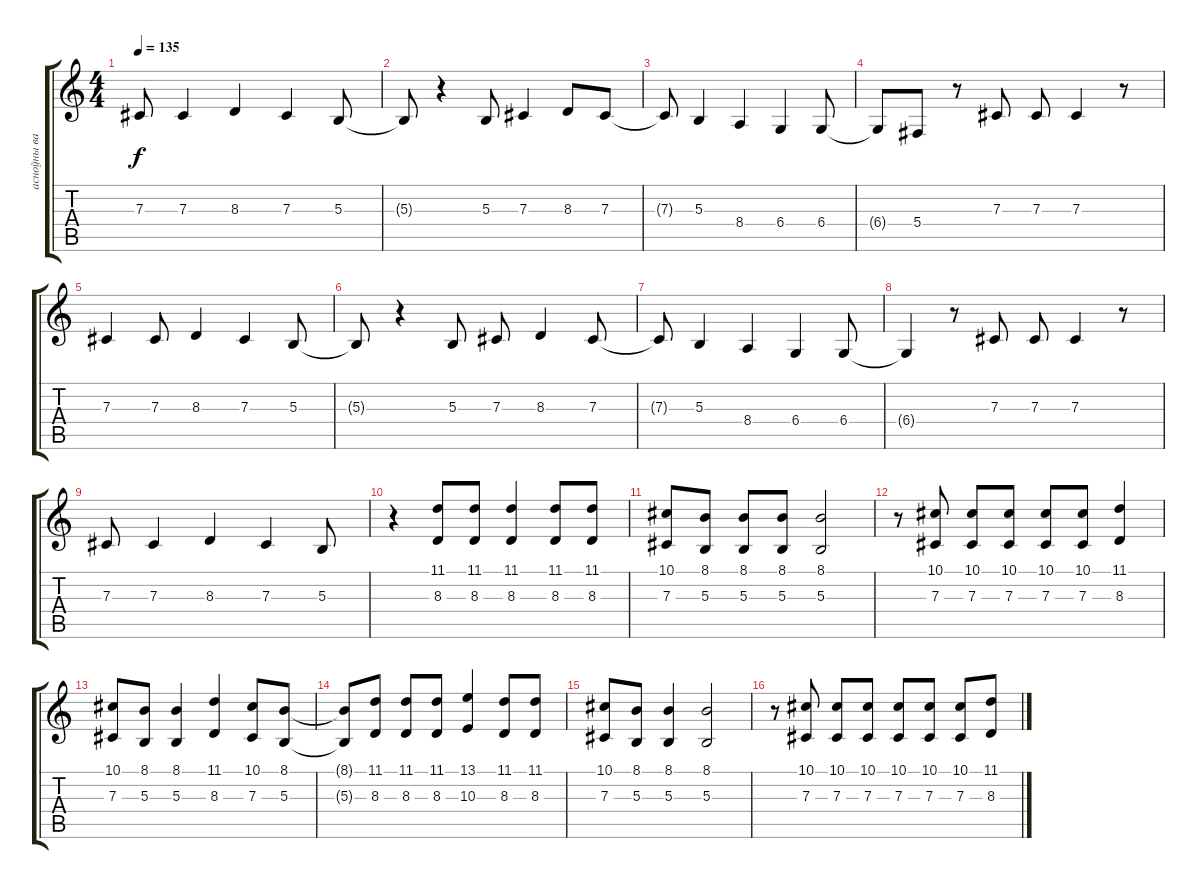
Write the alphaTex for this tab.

\track ("асноўны вакал Алесь  " "асноўны ва") {instrument lead6voice}
\staff {score tabs}
\tuning (Eb4 Bb3 Gb3 Db3 Ab2 Eb2) {hide}
\ts (4 4)
\tempo 135
\clef g2
\ks c
7.3.8{dy f} 7.3.4 8.3.4 7.3.4 5.3.8 |
5.3{t}.8 r.4 5.3.8 7.3.4 8.3.8 7.3.8 |
7.3{t}.8 5.3.4 8.4.4 6.4.4 6.4.8 |
6.4{t}.8 5.4.8 r.8 7.3.8 7.3.8 7.3.4 r.8 |
7.3.4 7.3.8 8.3.4 7.3.4 5.3.8 |
5.3{t}.8 r.4 5.3.8 7.3.8 8.3.4 7.3.8 |
7.3{t}.8 5.3.4 8.4.4 6.4.4 6.4.8 |
6.4{t}.4 r.8 7.3.8 7.3.8 7.3.4 r.8 |
7.3.8 7.3.4 8.3.4 7.3.4 5.3.8 |
r.4 (11.1 8.3).8 (11.1 8.3).8 (11.1 8.3).4 (11.1 8.3).8 (11.1 8.3).8 |
(10.1 7.3).8 (8.1 5.3).8 (8.1 5.3).8 (8.1 5.3).8 (8.1 5.3).2 |
r.8 (10.1 7.3).8 (10.1 7.3).8 (10.1 7.3).8 (10.1 7.3).8 (10.1 7.3).8 (11.1 8.3).4 |
(10.1 7.3).8 (8.1 5.3).8 (8.1 5.3).4 (11.1 8.3).4 (10.1 7.3).8 (8.1 5.3).8 |
(8.1{t} 5.3{t}).8 (11.1 8.3).8 (11.1 8.3).8 (11.1 8.3).8 (13.1 10.3).4 (11.1 8.3).8 (11.1 8.3).8 |
(10.1 7.3).8 (8.1 5.3).8 (8.1 5.3).4 (8.1 5.3).2 |
r.8 (10.1 7.3).8 (10.1 7.3).8 (10.1 7.3).8 (10.1 7.3).8 (10.1 7.3).8 (10.1 7.3).8 (11.1 8.3).8
